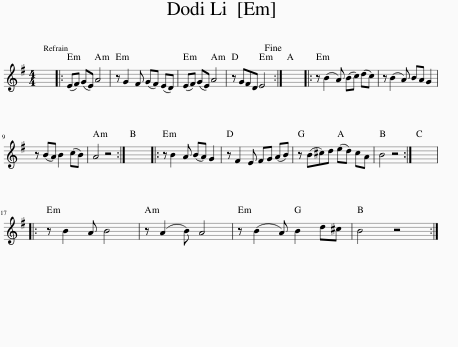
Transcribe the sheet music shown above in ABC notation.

X:1
L:1/8
M:4/4
I:linebreak $
K:Emin
V:1 treble
V:1
 x8 |: (EF) (GE) A4 | z G2 F (GF) (ED) | (EF) (GE) A4 | z GFD E4!fine! :| %5
 x8 |: z (B2 A) (Bc) (dc) | z (B2 A) BA G2 |$ z (BA) B2 (cB) | A4 z4 :| %10
 x8 |: z B2 A (BA) G2 | z F2 E FG (AB) | z (B^c)d (ed) cA | B4 z4 :| %15
 x8 |:$ z B2 A B4 | z (A2 B) A4 | z (B2 A) B2 d^c | B4 z4 :| %20
